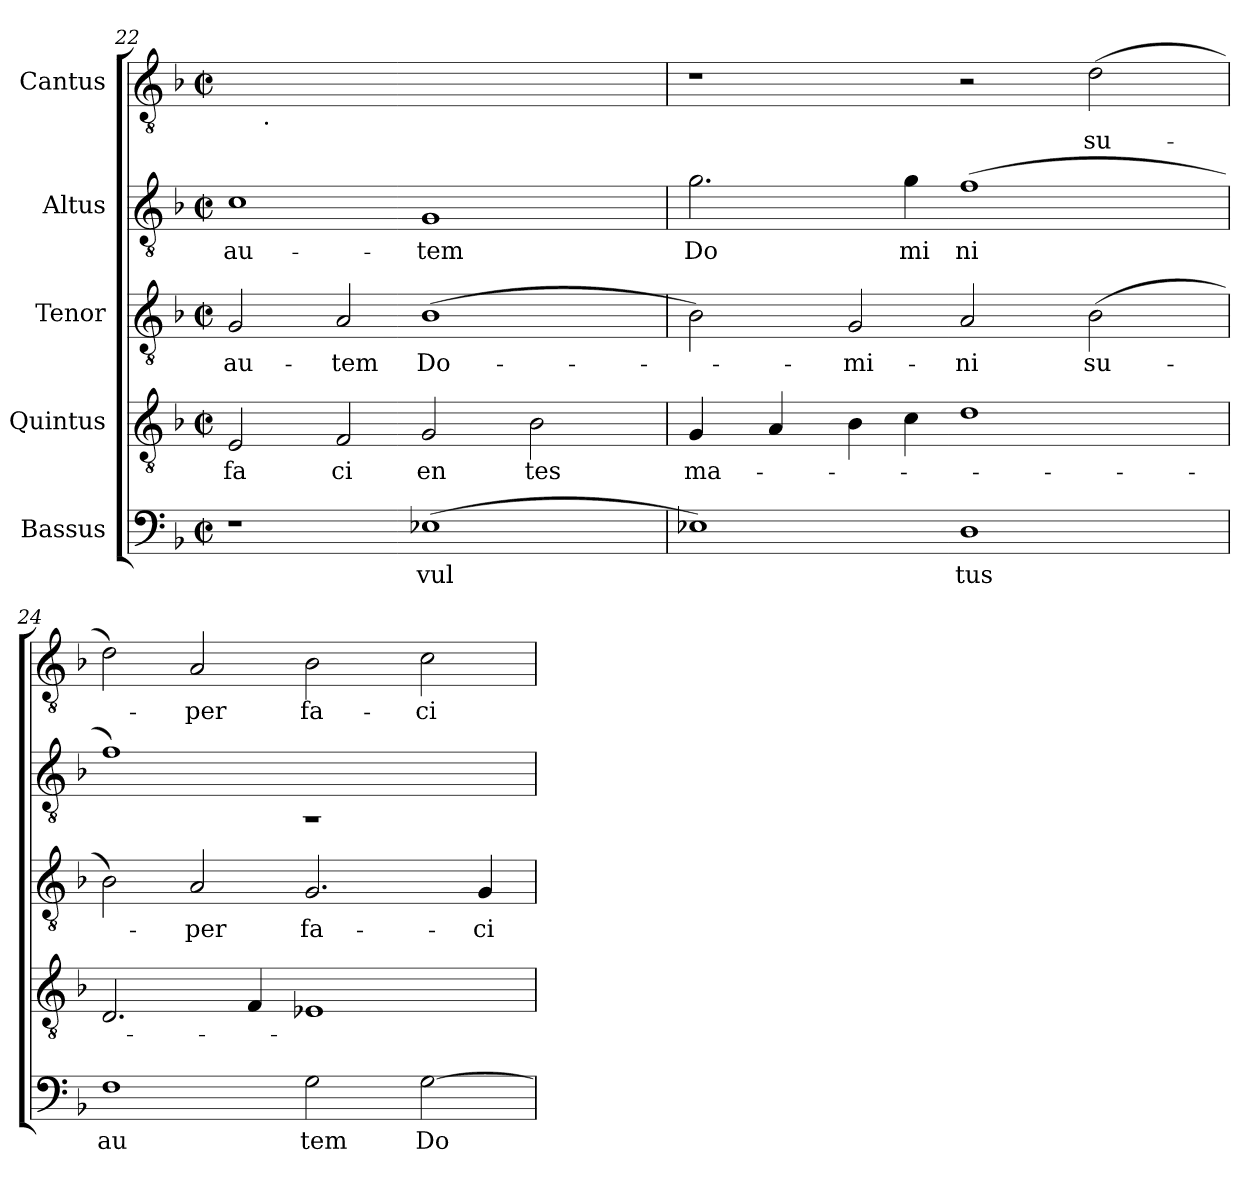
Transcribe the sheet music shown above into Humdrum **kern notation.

**kern	**text	**kern	**text	**kern	**text	**kern	**text	**kern	**text
*part5	*part5	*part4	*part4	*part3	*part3	*part2	*part2	*part1	*part1
*staff5	*staff5	*staff4	*staff4	*staff3	*staff3	*staff2	*staff2	*staff1	*staff1
*I"Bassus	*	*I"Quintus	*	*I"Tenor	*	*I"Altus	*	*I"Cantus	*
*clefF4	*	*clefGv2	*	*clefGv2	*	*clefGv2	*	*clefGv2	*
*k[b-]	*	*k[b-]	*	*k[b-]	*	*k[b-]	*	*k[b-]	*
*F:	*	*F:	*	*F:	*	*F:	*	*F:	*
*M2/2	*	*M2/2	*	*M2/2	*	*M2/2	*	*M2/2	*
*met(c|)	*	*met(c|)	*	*met(c|)	*	*met(c|)	*	*met(c|)	*
=22	=22	=22	=22	=22	=22	=22	=22	=22	=22
!	!	!	!LO:LY:b:cj	!	!LO:LY:b:cj	!	!LO:LY:b:cj	!	!
1r	.	2E/	fa	2G/	au-	1c	au-	16..ryy	.
!	!	!	!	!	!	!	!	!LO:TX:b:t=.	!
.	.	.	.	.	.	.	.	1ryy	.
!	!	!	!LO:LY:b:cj	!	!LO:LY:b:cj	!	!	!	!
.	.	2F/	ci	2A/	-tem	.	.	.	.
!	!LO:LY:b:cj	!	!LO:LY:b:cj	!	!LO:LY:b:cj	!	!LO:LY:b:cj	!	!
(<1E-X	vul	2G/	en	(<1B-	Do-	1G	-tem	.	.
.	.	.	.	.	.	.	.	2ryy	.
!	!	!	!LO:LY:b:cj	!	!	!	!	!	!
.	.	2B-\	tes	.	.	.	.	.	.
.	.	.	.	.	.	.	.	4ryy	.
.	.	.	.	.	.	.	.	8ryy	.
.	.	.	.	.	.	.	.	64ryy	.
!!LO:LB:g=z
=23	=23	=23	=23	=23	=23	=23	=23	=23	=23
!	!	!	!LO:LY:b	!	!	!	!LO:LY:b:cj	!	!
*^	*	*	*	*^	*	*	*	*	*
1E-X)	4ryy	.	4G/	ma-	2B-\)	16ryy	.	2.g\	Do	1r	.
.	.	.	.	.	.	64ryy	.	.	.	.	.
.	.	.	.	.	.	1ryy	.	.	.	.	.
.	16ryy	.	4A/	.	.	.	.	.	.	.	.
.	64ryy	.	.	.	.	.	.	.	.	.	.
.	1ryy	.	.	.	.	.	.	.	.	.	.
!	!	!	!	!	!	!	!LO:LY:b:cj	!	!	!	!
.	.	.	4B-\	.	2G/	.	-mi-	.	.	.	.
!	!	!	!	!	!	!	!	!	!LO:LY:b:cj	!	!
.	.	.	4c\	.	.	.	.	4g\	mi	.	.
!	!	!LO:LY:b:cj	!	!	!	!	!LO:LY:b:cj	!	!LO:LY:b:cj	!	!
1D	.	tus	1d	.	2A/	.	-ni	(>1f	ni	2r	.
.	.	.	.	.	.	2ryy	.	.	.	.	.
.	2ryy	.	.	.	.	.	.	.	.	.	.
!	!	!	!	!	!	!	!LO:LY:b:cj	!	!	!	!LO:LY:b:cj
.	.	.	.	.	(>2B-\	.	su-	.	.	(>2d\	su-
.	.	.	.	.	.	4ryy	.	.	.	.	.
.	8ryy	.	.	.	.	8ryy	.	.	.	.	.
.	32.ryy	.	.	.	.	32.ryy	.	.	.	.	.
=24	=24	=24	=24	=24	=24	=24	=24	=24	=24	=24	=24
!	!	!LO:LY:b:cj	!	!	!	!	!	!	!	!	!
*v	*v	*	*	*	*v	*v	*	*	*	*	*
1F	au	2.D/	.	2B-\)	.	1f)	.	2d\)	.
!	!	!	!	!	!LO:LY:b:cj	!	!	!	!LO:LY:b:cj
.	.	.	.	2A/	-per	.	.	2A/	-per
.	.	4F/	.	.	.	.	.	.	.
!	!LO:LY:b:cj	!	!	!	!LO:LY:b:cj	!LO:N:vis=1	!	!	!LO:LY:b:cj
2G\	tem	1E-X	.	2.G/	fa-	4rAA	.	2B-\	fa-
.	.	.	.	.	.	2.ryy	.	.	.
!	!LO:LY:b	!	!	!	!	!	!	!	!LO:LY:b:cj
[>2G\	Do	.	.	.	.	.	.	2c\	-ci-
!	!	!	!	!	!LO:LY:b:cj	!	!	!	!
.	.	.	.	4G/	-ci-	.	.	.	.
=	=	=	=	=	=	=	=	=	=
*-	*-	*-	*-	*-	*-	*-	*-	*-	*-
